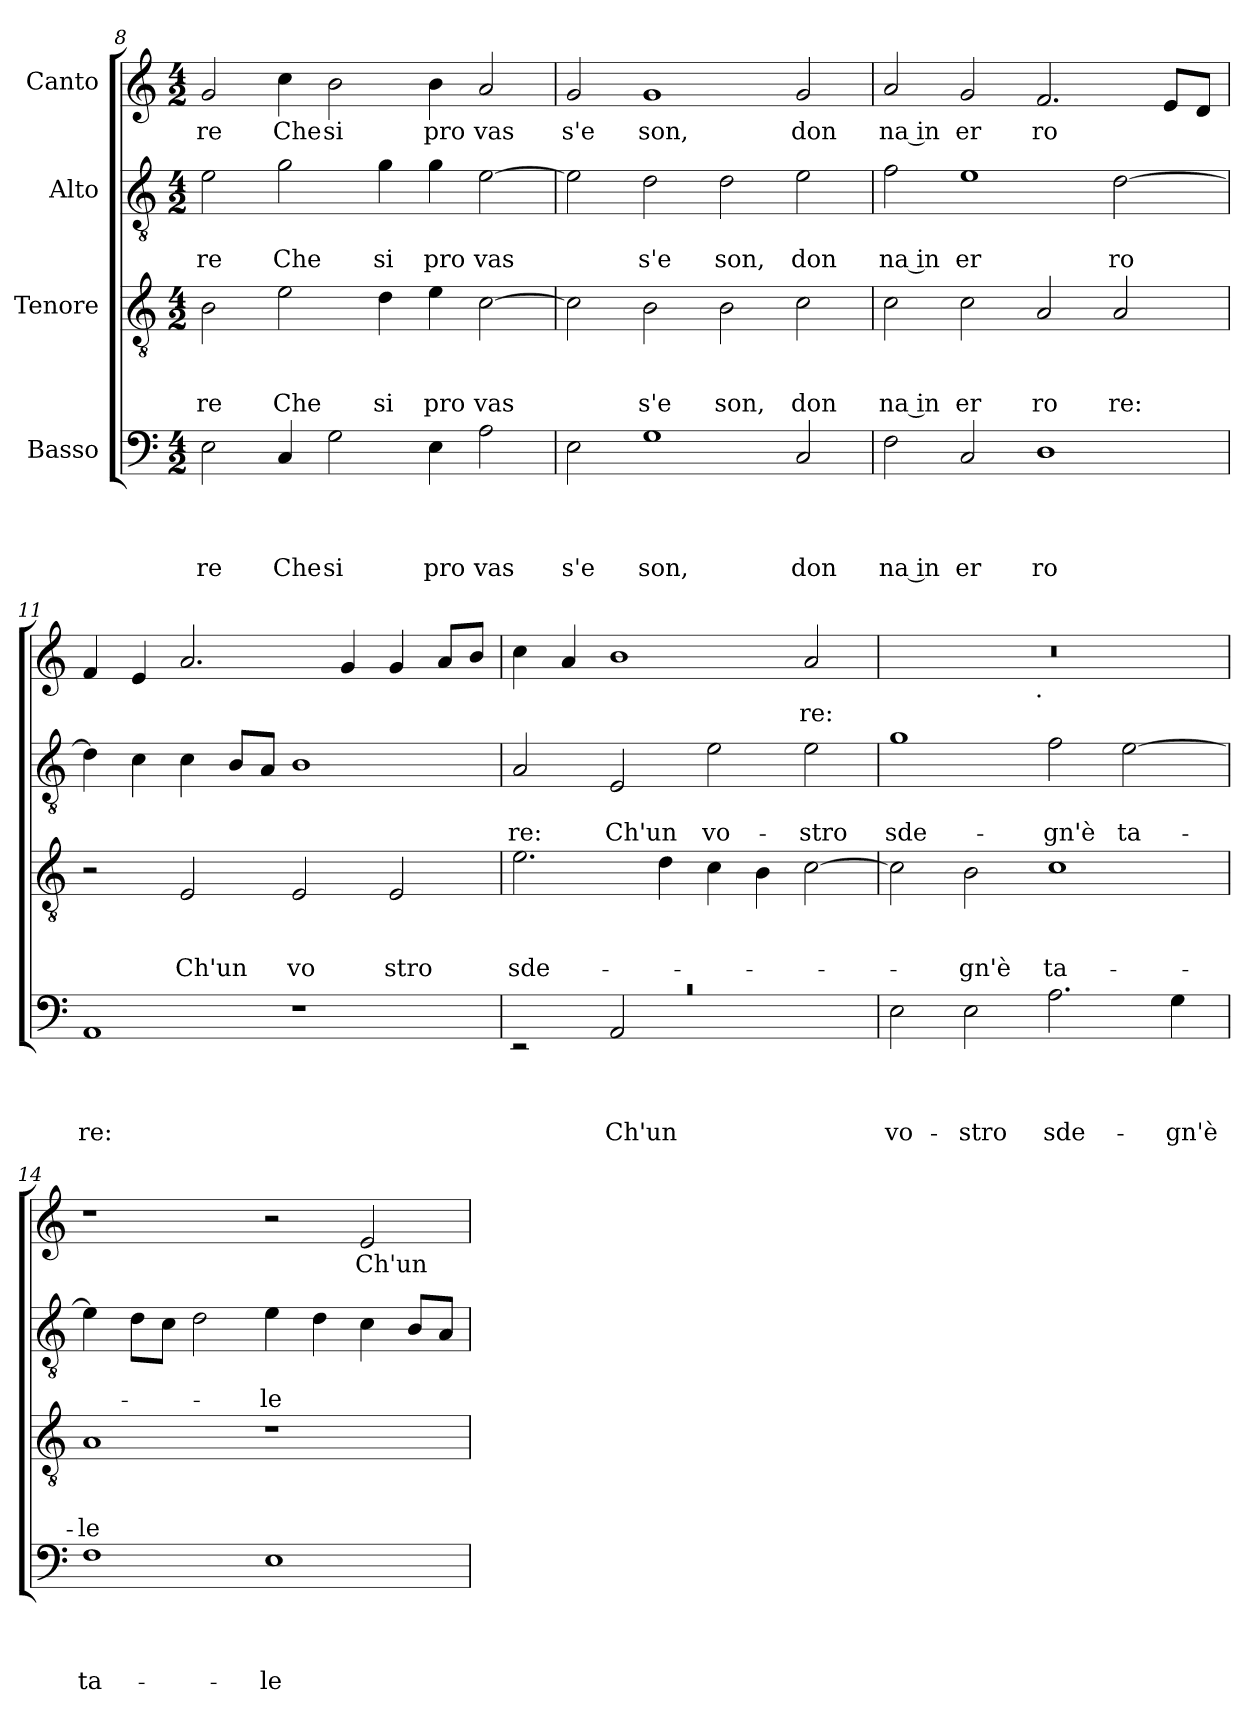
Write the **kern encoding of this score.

**kern	**text	**text	**text	**text	**kern	**text	**text	**text	**kern	**text	**text	**kern	**text
*part4	*part4	*part4	*part4	*part4	*part3	*part3	*part3	*part3	*part2	*part2	*part2	*part1	*part1
*staff4	*staff4	*staff4	*staff4	*staff4	*staff3	*staff3	*staff3	*staff3	*staff2	*staff2	*staff2	*staff1	*staff1
*I"Basso	*	*	*	*	*I"Tenore	*	*	*	*I"Alto	*	*	*I"Canto	*
*clefF4	*	*	*	*	*clefGv2	*	*	*	*clefGv2	*	*	*clefG2	*
*k[]	*	*	*	*	*k[]	*	*	*	*k[]	*	*	*k[]	*
*C:	*	*	*	*	*C:	*	*	*	*C:	*	*	*C:	*
*M4/2	*	*	*	*	*M4/2	*	*	*	*M4/2	*	*	*M4/2	*
=8	=8	=8	=8	=8	=8	=8	=8	=8	=8	=8	=8	=8	=8
!	!	!	!	!LO:LY:b	!	!	!	!LO:LY:b	!	!	!LO:LY:b	!	!LO:LY:b
2E\	.	.	.	re	2B\	.	.	re	2e\	.	re	2g/	re
!	!	!	!	!LO:LY:b	!	!	!	!LO:LY:b	!	!	!LO:LY:b	!	!LO:LY:b
4C/	.	.	.	Che	2e\	.	.	Che	2g\	.	Che	4cc\	Che
!	!	!	!	!LO:LY:b	!	!	!	!	!	!	!	!	!LO:LY:b
2G\	.	.	.	si	.	.	.	.	.	.	.	2b\	si
!	!	!	!	!	!	!	!	!LO:LY:b	!	!	!LO:LY:b	!	!
.	.	.	.	.	4d\	.	.	si	4g\	.	si	.	.
!	!	!	!	!LO:LY:b	!	!	!	!LO:LY:b	!	!	!LO:LY:b	!	!LO:LY:b
4E\	.	.	.	pro	4e\	.	.	pro	4g\	.	pro	4b\	pro
!	!	!	!	!LO:LY:b	!	!	!	!LO:LY:b	!	!	!LO:LY:b	!	!LO:LY:b
2A\	.	.	.	vas	[>2c\	.	.	vas	[>2e\	.	vas	2a/	vas
=9	=9	=9	=9	=9	=9	=9	=9	=9	=9	=9	=9	=9	=9
!	!	!	!	!LO:LY:b	!	!	!	!	!	!	!	!	!LO:LY:b
2E\	.	.	.	s'e	2c\]	.	.	.	2e\]	.	.	2g/	s'e
!	!	!	!	!LO:LY:b	!	!	!	!LO:LY:b	!	!	!LO:LY:b	!	!LO:LY:b
1G	.	.	.	son,	2B\	.	.	s'e	2d\	.	s'e	1g	son,
!	!	!	!	!	!	!	!	!LO:LY:b	!	!	!LO:LY:b	!	!
.	.	.	.	.	2B\	.	.	son,	2d\	.	son,	.	.
!	!	!	!	!LO:LY:b	!	!	!	!LO:LY:b	!	!	!LO:LY:b	!	!LO:LY:b
2C/	.	.	.	don	2c\	.	.	don	2e\	.	don	2g/	don
=10	=10	=10	=10	=10	=10	=10	=10	=10	=10	=10	=10	=10	=10
!	!	!	!	!LO:LY:b:rj	!	!	!	!LO:LY:b:rj	!	!	!LO:LY:b:rj	!	!LO:LY:b:rj
2F\	.	.	.	na in	2c\	.	.	na in	2f\	.	na in	2a/	na in
!	!	!	!	!LO:LY:b	!	!	!	!LO:LY:b	!	!	!LO:LY:b	!	!LO:LY:b
2C/	.	.	.	er	2c\	.	.	er	1e	.	er	2g/	er
!	!	!	!	!LO:LY:b	!	!	!	!LO:LY:b	!	!	!	!	!LO:LY:b
1D	.	.	.	ro	2A/	.	.	ro	.	.	.	2.f/	ro
!	!	!	!	!	!	!	!	!LO:LY:b	!	!	!LO:LY:b	!	!
.	.	.	.	.	2A/	.	.	re:	[>2d\	.	ro	.	.
.	.	.	.	.	.	.	.	.	.	.	.	8e/L	.
.	.	.	.	.	.	.	.	.	.	.	.	8d/J	.
=11	=11	=11	=11	=11	=11	=11	=11	=11	=11	=11	=11	=11	=11
!	!	!	!	!LO:LY:b	!	!	!	!	!	!	!	!	!
1AA	.	.	.	re:	2r	.	.	.	4d\]	.	.	4f/	.
.	.	.	.	.	.	.	.	.	4c\	.	.	4e/	.
!	!	!	!	!	!	!	!	!LO:LY:b	!	!	!	!	!
.	.	.	.	.	2E/	.	.	Ch'un	4c\	.	.	2.a/	.
.	.	.	.	.	.	.	.	.	8B/L	.	.	.	.
.	.	.	.	.	.	.	.	.	8A/J	.	.	.	.
!	!	!	!	!	!	!	!	!LO:LY:b	!	!	!	!	!
1r	.	.	.	.	2E/	.	.	vo	1B	.	.	.	.
.	.	.	.	.	.	.	.	.	.	.	.	4g/	.
!	!	!	!	!	!	!	!	!LO:LY:b	!	!	!	!	!
.	.	.	.	.	2E/	.	.	stro	.	.	.	4g/	.
.	.	.	.	.	.	.	.	.	.	.	.	8a/L	.
.	.	.	.	.	.	.	.	.	.	.	.	8b/J	.
!!LO:LB:g=z
=12	=12	=12	=12	=12	=12	=12	=12	=12	=12	=12	=12	=12	=12
!LO:N:vis=1	!	!	!	!	!	!	!	!LO:LY:b	!	!	!LO:LY:b	!	!
*^	*	*	*	*	*	*	*	*	*	*	*	*	*
0rc	2rEE	.	.	.	.	2.e\	.	.	sde-	2A/	.	re:	4cc\	.
.	.	.	.	.	.	.	.	.	.	.	.	.	4a/	.
!	!	!	!	!	!LO:LY:b	!	!	!	!	!	!	!LO:LY:b	!	!
.	2AA/	.	.	.	Ch'un	.	.	.	.	2E/	.	Ch'un	1b	.
.	.	.	.	.	.	4d\	.	.	.	.	.	.	.	.
!	!	!	!	!	!	!	!	!	!	!	!	!LO:LY:b	!	!
.	1ryy	.	.	.	.	4c\	.	.	.	2e\	.	vo-	.	.
.	.	.	.	.	.	4B\	.	.	.	.	.	.	.	.
!	!	!	!	!	!	!	!	!	!	!	!	!LO:LY:b	!	!LO:LY:b
.	.	.	.	.	.	[>2c\	.	.	.	2e\	.	-stro	2a/	re:
*v	*v	*	*	*	*	*	*	*	*	*	*	*	*	*
=13	=13	=13	=13	=13	=13	=13	=13	=13	=13	=13	=13	=13	=13
!	!	!	!	!LO:LY:b	!	!	!	!	!	!	!LO:LY:b	!	!
*	*	*	*	*	*	*	*	*	*	*	*	*^	*
2E\	.	.	.	vo-	2c\]	.	.	.	1g	.	sde-	0r	2ryy	.
!	!	!	!	!LO:LY:b	!	!	!	!LO:LY:b	!	!	!	!	!	!
2E\	.	.	.	-stro	2B\	.	.	-gn'è	.	.	.	.	4...ryy	.
!	!	!	!	!	!	!	!	!	!	!	!	!	!LO:TX:b:t=.	!
.	.	.	.	.	.	.	.	.	.	.	.	.	1ryy	.
!	!	!	!	!LO:LY:b	!	!	!	!LO:LY:b	!	!	!LO:LY:b	!	!	!
2.A\	.	.	.	sde-	1c	.	.	ta-	2f\	.	-gn'è	.	.	.
!	!	!	!	!	!	!	!	!	!	!	!LO:LY:b	!	!	!
.	.	.	.	.	.	.	.	.	[>2e\	.	ta-	.	.	.
!	!	!	!	!LO:LY:b	!	!	!	!	!	!	!	!	!	!
4G\	.	.	.	-gn'è	.	.	.	.	.	.	.	.	.	.
.	.	.	.	.	.	.	.	.	.	.	.	.	32ryy	.
=14	=14	=14	=14	=14	=14	=14	=14	=14	=14	=14	=14	=14	=14	=14
!	!	!	!	!LO:LY:b	!	!	!	!LO:LY:b	!	!	!	!	!	!
*	*	*	*	*	*	*	*	*	*	*	*	*v	*v	*
1F	.	.	.	ta-	1A	.	.	-le	4e\]	.	.	1r	.
.	.	.	.	.	.	.	.	.	8d\L	.	.	.	.
.	.	.	.	.	.	.	.	.	8c\J	.	.	.	.
.	.	.	.	.	.	.	.	.	2d\	.	.	.	.
!	!	!	!	!LO:LY:b	!	!	!	!	!	!	!LO:LY:b	!	!
1E	.	.	.	-le	1r	.	.	.	4e\	.	-le	2r	.
.	.	.	.	.	.	.	.	.	4d\	.	.	.	.
!	!	!	!	!	!	!	!	!	!	!	!	!	!LO:LY:b
.	.	.	.	.	.	.	.	.	4c\	.	.	2e/	Ch'un
.	.	.	.	.	.	.	.	.	8B/L	.	.	.	.
.	.	.	.	.	.	.	.	.	8A/J	.	.	.	.
=	=	=	=	=	=	=	=	=	=	=	=	=	=
*-	*-	*-	*-	*-	*-	*-	*-	*-	*-	*-	*-	*-	*-
